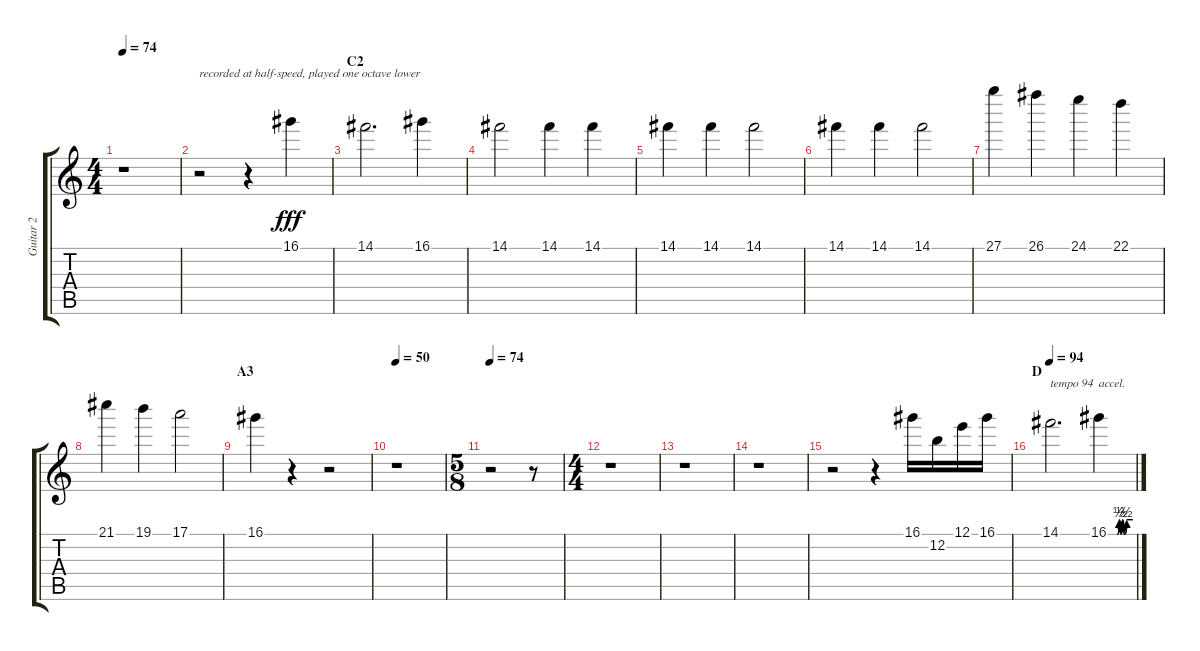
\track ("Guitar 2" "Guitar 2") {instrument overdrivenguitar}
\staff {score tabs}
\tuning (E4 B3 G3 D3 A2 E2) {hide}
\ts (4 4)
\tempo 74
\clef g2
\ks c
r.1{dy fff} |
r.2{txt "recorded at half-speed, played one octave lower"} r.4 16.1.4 |
\section ("" "C2")
14.1.2{d} 16.1.4 |
14.1.2 14.1.4 14.1.4 |
14.1.4 14.1.4 14.1.2 |
14.1.4 14.1.4 14.1.2 |
27.1.4 26.1.4 24.1.4 22.1.4 |
21.1.4 19.1.4 17.1.2 |
\section ("" "A3")
16.1.4 r.4 r.2 |
\tempo 50
r.1 |
\ts (5 8)
\tempo 74
r.2 r.8 |
\ts (4 4)
r.1 |
r.1 |
r.1 |
r.2 r.4 16.1.16 12.2.16 12.1.16 16.1.16 |
\section ("" "D")
\tempo 94
14.1.2{d txt "tempo 94"} 16.1{be (custom 0 0 22 0 26 2 30 0 34 2 38 0 45 2 60 2)}.4{txt "accel."}
